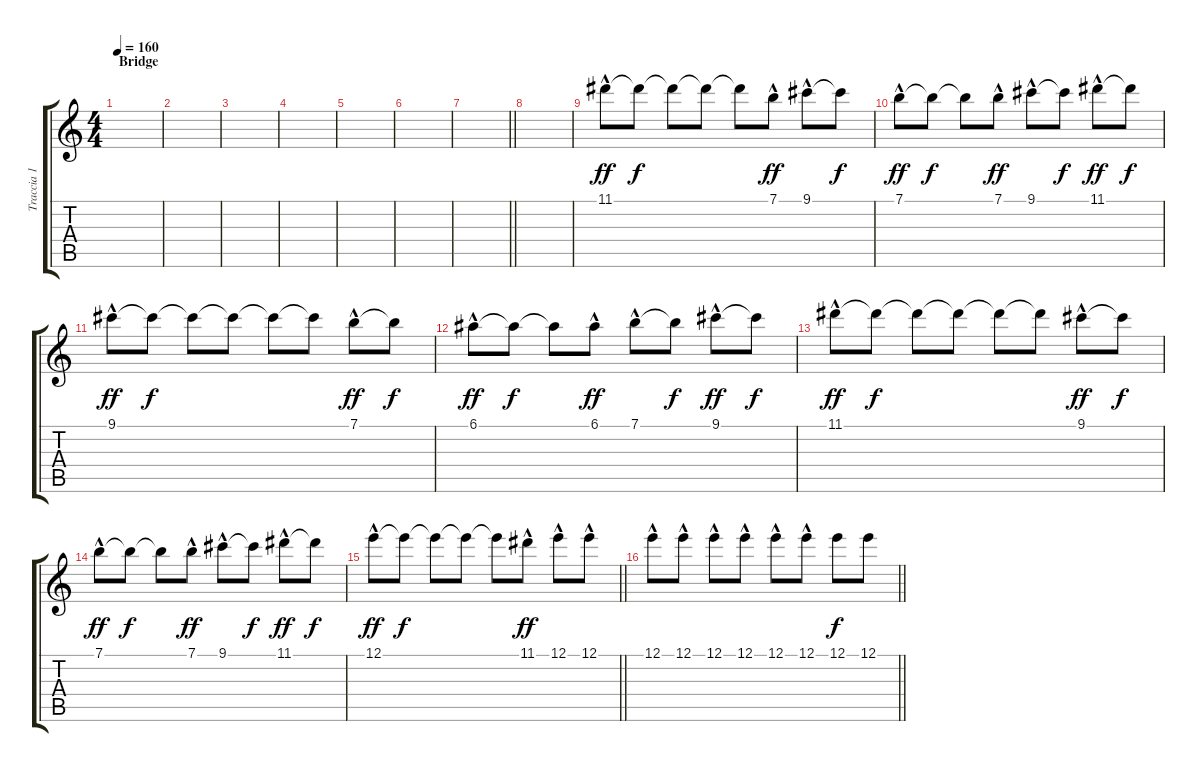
\track ("Traccia 1" "Traccia 1") {instrument acousticguitarnylon}
\staff {score tabs}
\tuning (E4 B3 G3 D3 A2 E2) {hide}
\ts (4 4)
\section ("" "Bridge")
\tempo 160
\clef g2
\ks c
|
|
|
|
|
|
\barLineRight lightlight
|
|
11.1{hac}.8{dy ff volume 16 instrument acousticguitarnylon} 11.1{t}.8{dy f} 11.1{t}.8 11.1{t}.8 11.1{t}.8 7.1{hac}.8{dy ff} 9.1{hac}.8 9.1{t}.8{dy f} |
7.1{hac}.8{dy ff} 7.1{t}.8{dy f} 7.1{t}.8 7.1{hac}.8{dy ff} 9.1{hac}.8 9.1{t}.8{dy f} 11.1{hac}.8{dy ff} 11.1{t}.8{dy f} |
9.1{hac}.8{dy ff} 9.1{t}.8{dy f} 9.1{t}.8 9.1{t}.8 9.1{t}.8 9.1{t}.8 7.1{hac}.8{dy ff} 7.1{t}.8{dy f} |
6.1{hac}.8{dy ff} 6.1{t}.8{dy f} 6.1{t}.8 6.1{hac}.8{dy ff} 7.1{hac}.8 7.1{t}.8{dy f} 9.1{hac}.8{dy ff} 9.1{t}.8{dy f} |
11.1{hac}.8{dy ff} 11.1{t}.8{dy f} 11.1{t}.8 11.1{t}.8 11.1{t}.8 11.1{t}.8 9.1{hac}.8{dy ff} 9.1{t}.8{dy f} |
7.1{hac}.8{dy ff} 7.1{t}.8{dy f} 7.1{t}.8 7.1{hac}.8{dy ff} 9.1{hac}.8 9.1{t}.8{dy f} 11.1{hac}.8{dy ff} 11.1{t}.8{dy f} |
\barLineRight lightlight
12.1{hac}.8{dy ff} 12.1{t}.8{dy f} 12.1{t}.8 12.1{t}.8 12.1{t}.8 11.1{hac}.8{dy ff} 12.1{hac}.8 12.1{hac}.8 |
\barLineRight lightlight
12.1{hac}.8 12.1{hac}.8 12.1{hac}.8 12.1{hac}.8 12.1{hac}.8 12.1{hac}.8 12.1.8{dy f} 12.1.8
